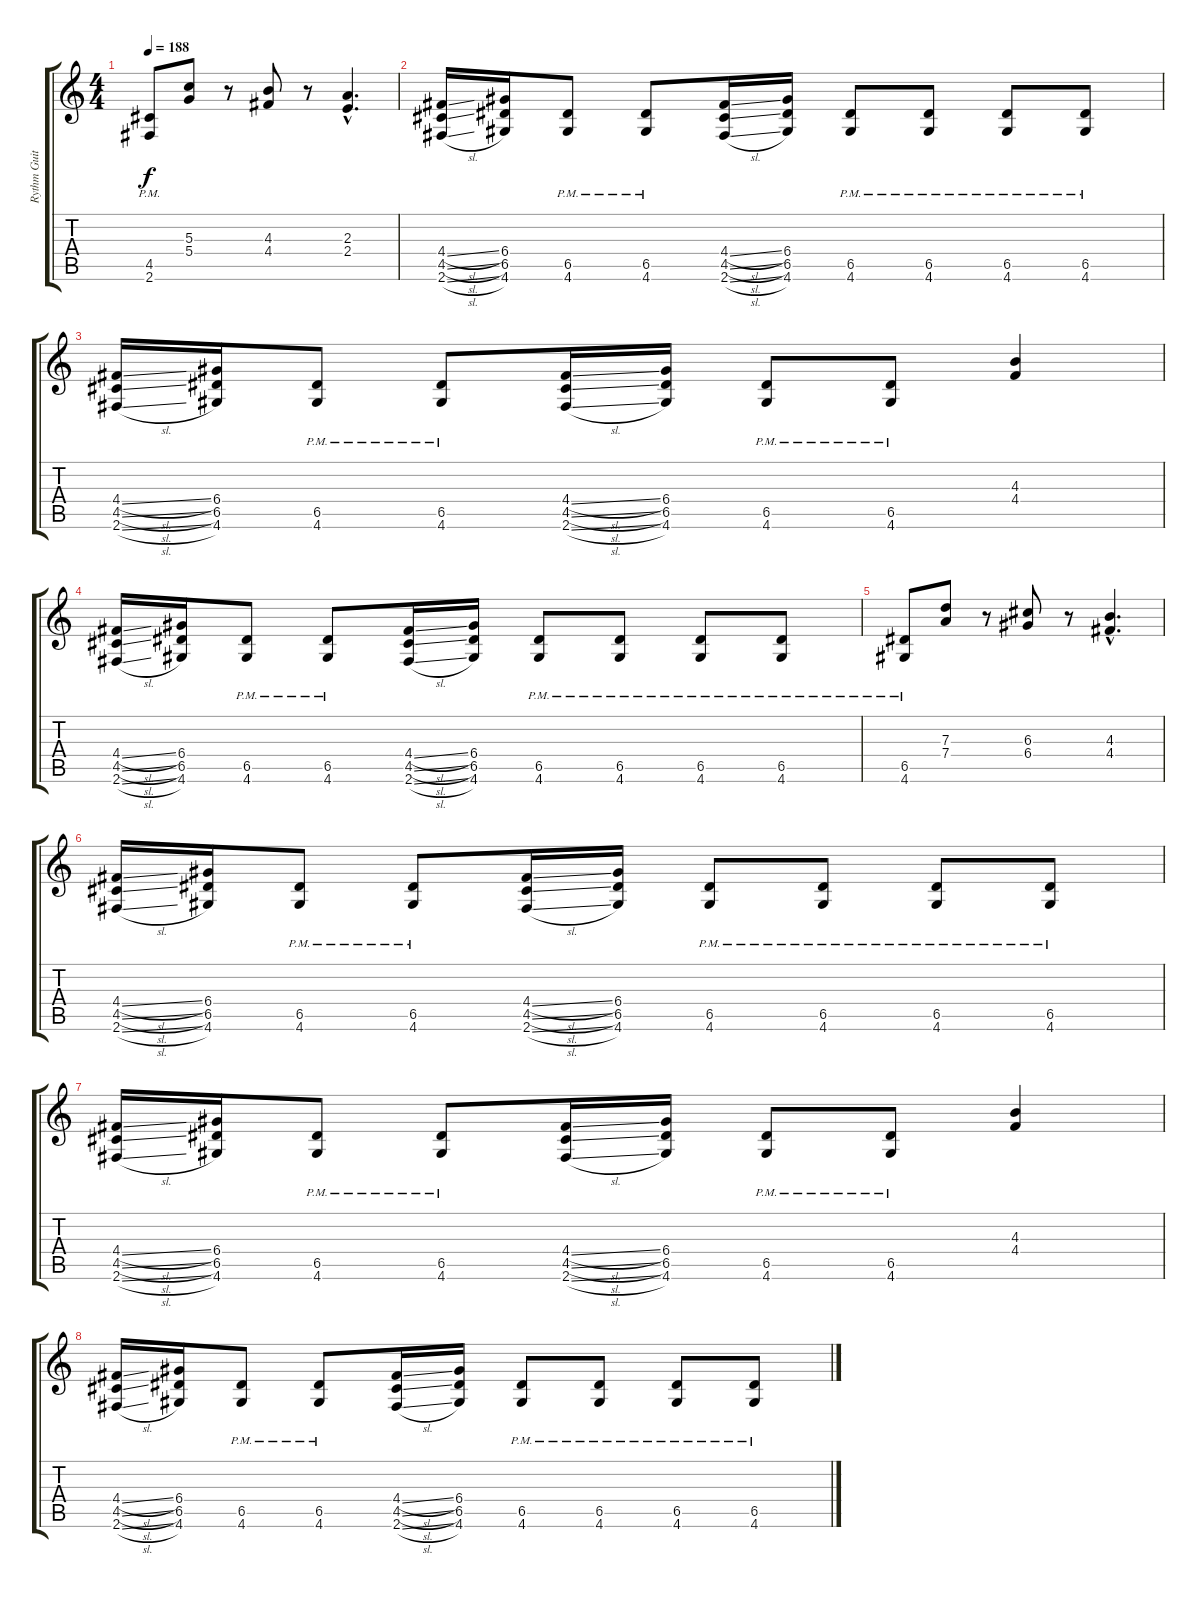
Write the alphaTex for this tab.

\track ("Rythm Guitar 1" "Rythm Guit") {instrument distortionguitar}
\staff {score tabs}
\tuning (E4 B3 G3 D3 A2 E2) {hide}
\ts (4 4)
\tempo 188
\clef g2
\ks c
(4.5{pm} 2.6{pm}).8{dy f} (5.3 5.4).8 r.8 (4.3 4.4).8 r.8 (2.3{hac} 2.4{hac}).4{d} |
(4.4{sl} 4.5{sl} 2.6{sl}).16 (6.4 6.5 4.6).16 (6.5{pm} 4.6{pm}).8 (6.5{pm} 4.6{pm}).8 (4.4{sl} 4.5{sl} 2.6{sl}).16 (6.4 6.5 4.6).16 (6.5{pm} 4.6{pm}).8 (6.5{pm} 4.6{pm}).8 (6.5{pm} 4.6{pm}).8 (6.5{pm} 4.6{pm}).8 |
(4.4{sl} 4.5{sl} 2.6{sl}).16 (6.4 6.5 4.6).16 (6.5{pm} 4.6{pm}).8 (6.5{pm} 4.6{pm}).8 (4.4{sl} 4.5{sl} 2.6{sl}).16 (6.4 6.5 4.6).16 (6.5{pm} 4.6{pm}).8 (6.5{pm} 4.6{pm}).8 (4.3 4.4).4 |
(4.4{sl} 4.5{sl} 2.6{sl}).16 (6.4 6.5 4.6).16 (6.5{pm} 4.6{pm}).8 (6.5{pm} 4.6{pm}).8 (4.4{sl} 4.5{sl} 2.6{sl}).16 (6.4 6.5 4.6).16 (6.5{pm} 4.6{pm}).8 (6.5{pm} 4.6{pm}).8 (6.5{pm} 4.6{pm}).8 (6.5{pm} 4.6{pm}).8 |
(6.5{pm} 4.6{pm}).8 (7.3 7.4).8 r.8 (6.3 6.4).8 r.8 (4.3{hac} 4.4{hac}).4{d} |
(4.4{sl} 4.5{sl} 2.6{sl}).16 (6.4 6.5 4.6).16 (6.5{pm} 4.6{pm}).8 (6.5{pm} 4.6{pm}).8 (4.4{sl} 4.5{sl} 2.6{sl}).16 (6.4 6.5 4.6).16 (6.5{pm} 4.6{pm}).8 (6.5{pm} 4.6{pm}).8 (6.5{pm} 4.6{pm}).8 (6.5{pm} 4.6{pm}).8 |
(4.4{sl} 4.5{sl} 2.6{sl}).16 (6.4 6.5 4.6).16 (6.5{pm} 4.6{pm}).8 (6.5{pm} 4.6{pm}).8 (4.4{sl} 4.5{sl} 2.6{sl}).16 (6.4 6.5 4.6).16 (6.5{pm} 4.6{pm}).8 (6.5{pm} 4.6{pm}).8 (4.3 4.4).4 |
(4.4{sl} 4.5{sl} 2.6{sl}).16 (6.4 6.5 4.6).16 (6.5{pm} 4.6{pm}).8 (6.5{pm} 4.6{pm}).8 (4.4{sl} 4.5{sl} 2.6{sl}).16 (6.4 6.5 4.6).16 (6.5{pm} 4.6{pm}).8 (6.5{pm} 4.6{pm}).8 (6.5{pm} 4.6{pm}).8 (6.5{pm} 4.6{pm}).8
